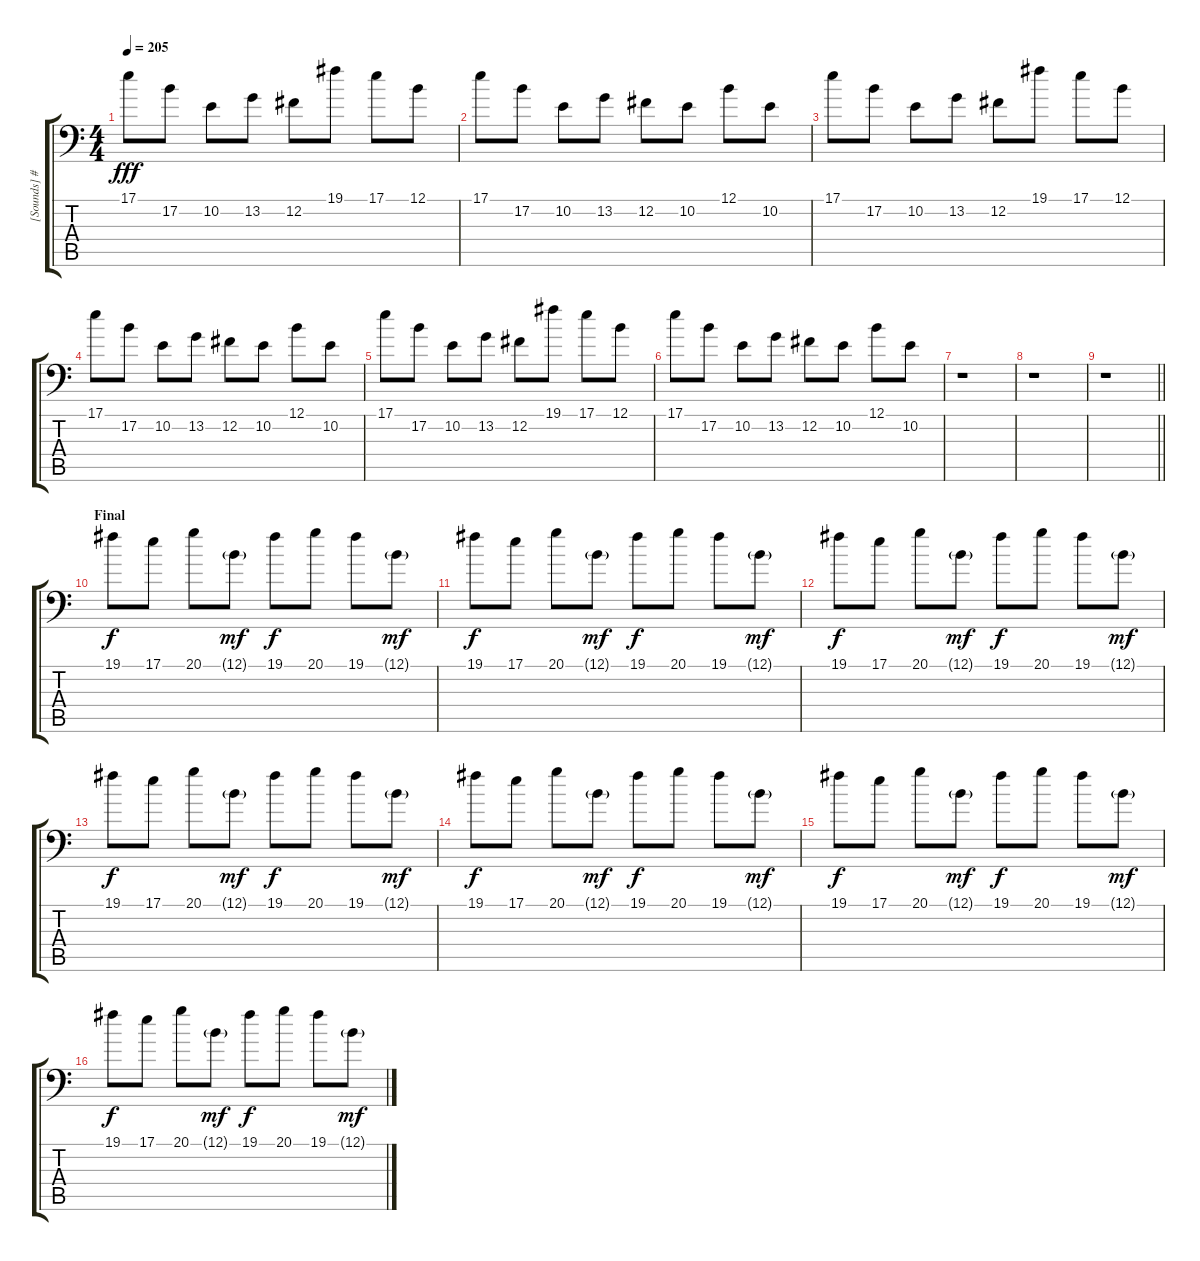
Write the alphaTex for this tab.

\track ("[Sounds] #2" "[Sounds] #") {instrument electricpiano1}
\staff {score tabs}
\tuning (B3 Gb3 D3 A2 E2 A1) {hide}
\ts (4 4)
\tempo 205
\clef f4
\ks c
17.1.8{dy fff} 17.2.8 10.2.8 13.2.8 12.2.8 19.1.8 17.1.8 12.1.8 |
17.1.8 17.2.8 10.2.8 13.2.8 12.2.8 10.2.8 12.1.8 10.2.8 |
17.1.8 17.2.8 10.2.8 13.2.8 12.2.8 19.1.8 17.1.8 12.1.8 |
17.1.8 17.2.8 10.2.8 13.2.8 12.2.8 10.2.8 12.1.8 10.2.8 |
17.1.8 17.2.8 10.2.8 13.2.8 12.2.8 19.1.8 17.1.8 12.1.8 |
17.1.8 17.2.8 10.2.8 13.2.8 12.2.8 10.2.8 12.1.8 10.2.8 |
r.1 |
r.1 |
\barLineRight lightlight
r.1 |
\section ("" "Final ")
19.1.8{dy f instrument brightacousticpiano} 17.1.8 20.1.8 12.1{g}.8{dy mf} 19.1.8{dy f} 20.1.8 19.1.8 12.1{g}.8{dy mf} |
19.1.8{dy f} 17.1.8 20.1.8 12.1{g}.8{dy mf} 19.1.8{dy f} 20.1.8 19.1.8 12.1{g}.8{dy mf} |
19.1.8{dy f} 17.1.8 20.1.8 12.1{g}.8{dy mf} 19.1.8{dy f} 20.1.8 19.1.8 12.1{g}.8{dy mf} |
19.1.8{dy f} 17.1.8 20.1.8 12.1{g}.8{dy mf} 19.1.8{dy f} 20.1.8 19.1.8 12.1{g}.8{dy mf} |
19.1.8{dy f} 17.1.8 20.1.8 12.1{g}.8{dy mf} 19.1.8{dy f} 20.1.8 19.1.8 12.1{g}.8{dy mf} |
19.1.8{dy f} 17.1.8 20.1.8 12.1{g}.8{dy mf} 19.1.8{dy f} 20.1.8 19.1.8 12.1{g}.8{dy mf} |
19.1.8{dy f} 17.1.8 20.1.8 12.1{g}.8{dy mf} 19.1.8{dy f} 20.1.8 19.1.8 12.1{g}.8{dy mf}
